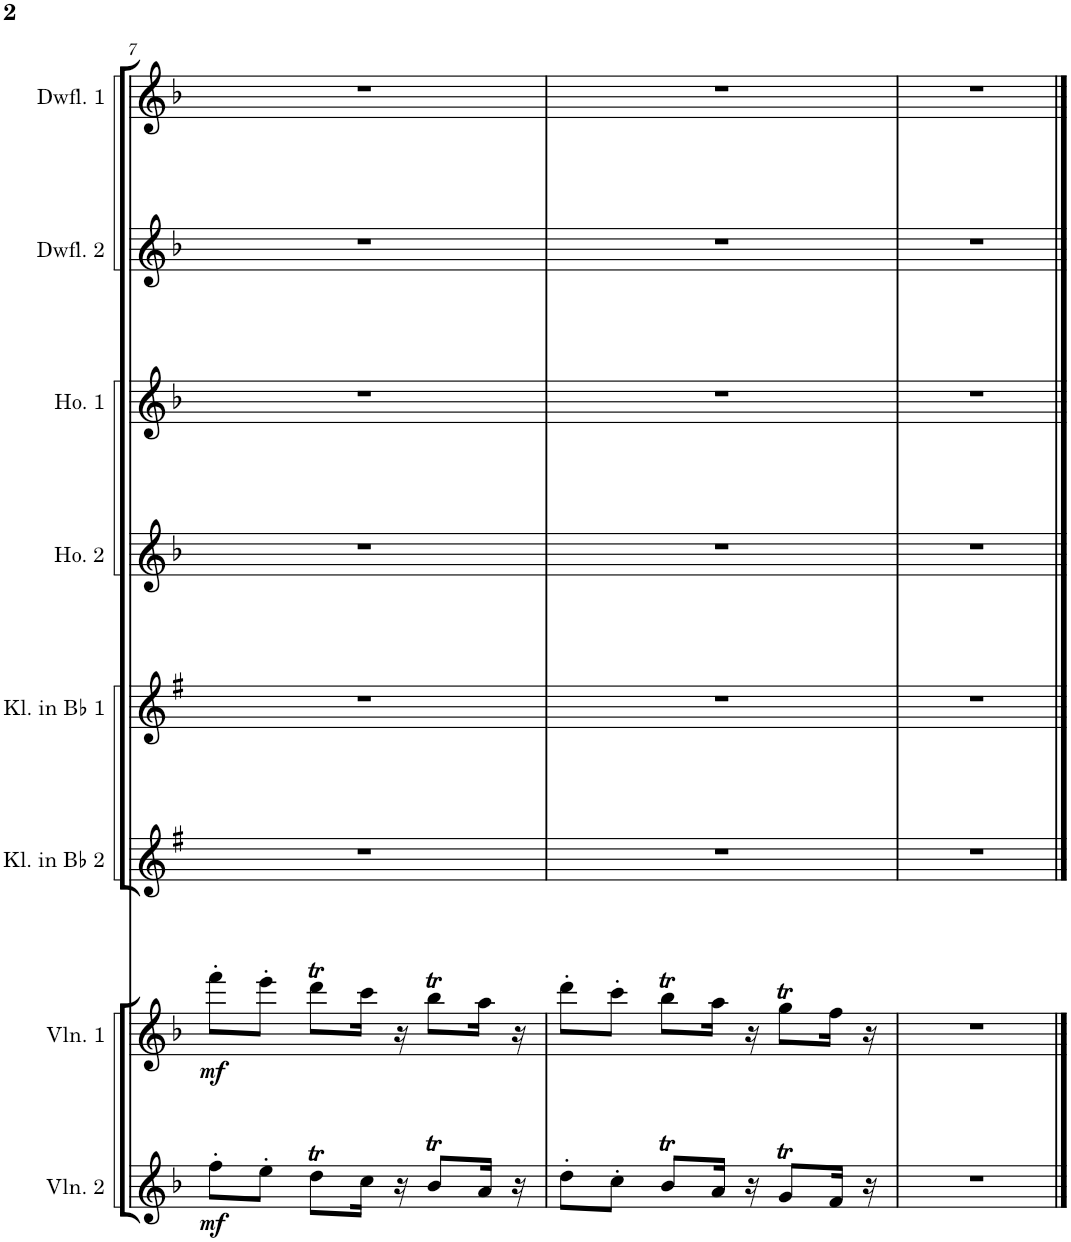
**kern	**dynam	**kern	**dynam	**kern	**kern	**kern	**kern	**kern	**kern
*part8	*part8	*part7	*part7	*part6	*part5	*part4	*part3	*part2	*part1
*staff8	*staff8	*staff7	*staff7	*staff6	*staff5	*staff4	*staff3	*staff2	*staff1
*I"Violen 2	*	*I"Violen 1	*	*I"Klarinet in Bb 2	*I"Klarinet in Bb 1	*I"Hobo 2	*I"Hobo 1	*I"Dwarsfluit 2	*I"Dwarsfluit 1
*I'Vln. 2	*	*I'Vln. 1	*	*I'Kl. in Bb 2	*I'Kl. in Bb 1	*I'Ho. 2	*I'Ho. 1	*I'Dwfl. 2	*I'Dwfl. 1
!!LO:PB:g=z
*clefG2	*	*clefG2	*	*clefG2	*clefG2	*clefG2	*clefG2	*clefG2	*clefG2
*	*	*	*	*Trd1c2	*Trd1c2	*	*	*	*
*k[b-]	*	*k[b-]	*	*k[f#]	*k[f#]	*k[b-]	*k[b-]	*k[b-]	*k[b-]
*M3/4	*	*M3/4	*	*M3/4	*M3/4	*M3/4	*M3/4	*M3/4	*M3/4
=7	=7	=7	=7	=7	=7	=7	=7	=7	=7
!	!LO:DY:b	!	!LO:DY:b	!	!	!	!	!	!
8ff'\L	mf	8fff'\L	mf	2.r	2.r	2.r	2.r	2.r	2.r
8ee'\J	.	8eee'\J	.	.	.	.	.	.	.
8ddT\L	.	8dddT\L	.	.	.	.	.	.	.
16cc\Jk	.	16ccc\Jk	.	.	.	.	.	.	.
16r	.	16r	.	.	.	.	.	.	.
8b-T/L	.	8bb-T\L	.	.	.	.	.	.	.
16a/Jk	.	16aa\Jk	.	.	.	.	.	.	.
16r	.	16r	.	.	.	.	.	.	.
=8	=8	=8	=8	=8	=8	=8	=8	=8	=8
8dd'\L	.	8ddd'\L	.	2.r	2.r	2.r	2.r	2.r	2.r
8cc'\J	.	8ccc'\J	.	.	.	.	.	.	.
8b-T/L	.	8bb-T\L	.	.	.	.	.	.	.
16a/Jk	.	16aa\Jk	.	.	.	.	.	.	.
16r	.	16r	.	.	.	.	.	.	.
8gT/L	.	8ggT\L	.	.	.	.	.	.	.
16f/Jk	.	16ff\Jk	.	.	.	.	.	.	.
16r	.	16r	.	.	.	.	.	.	.
=9	=9	=9	=9	=9	=9	=9	=9	=9	=9
2.r	.	2.r	.	2.r	2.r	2.r	2.r	2.r	2.r
==	==	==	==	==	==	==	==	==	==
*-	*-	*-	*-	*-	*-	*-	*-	*-	*-
